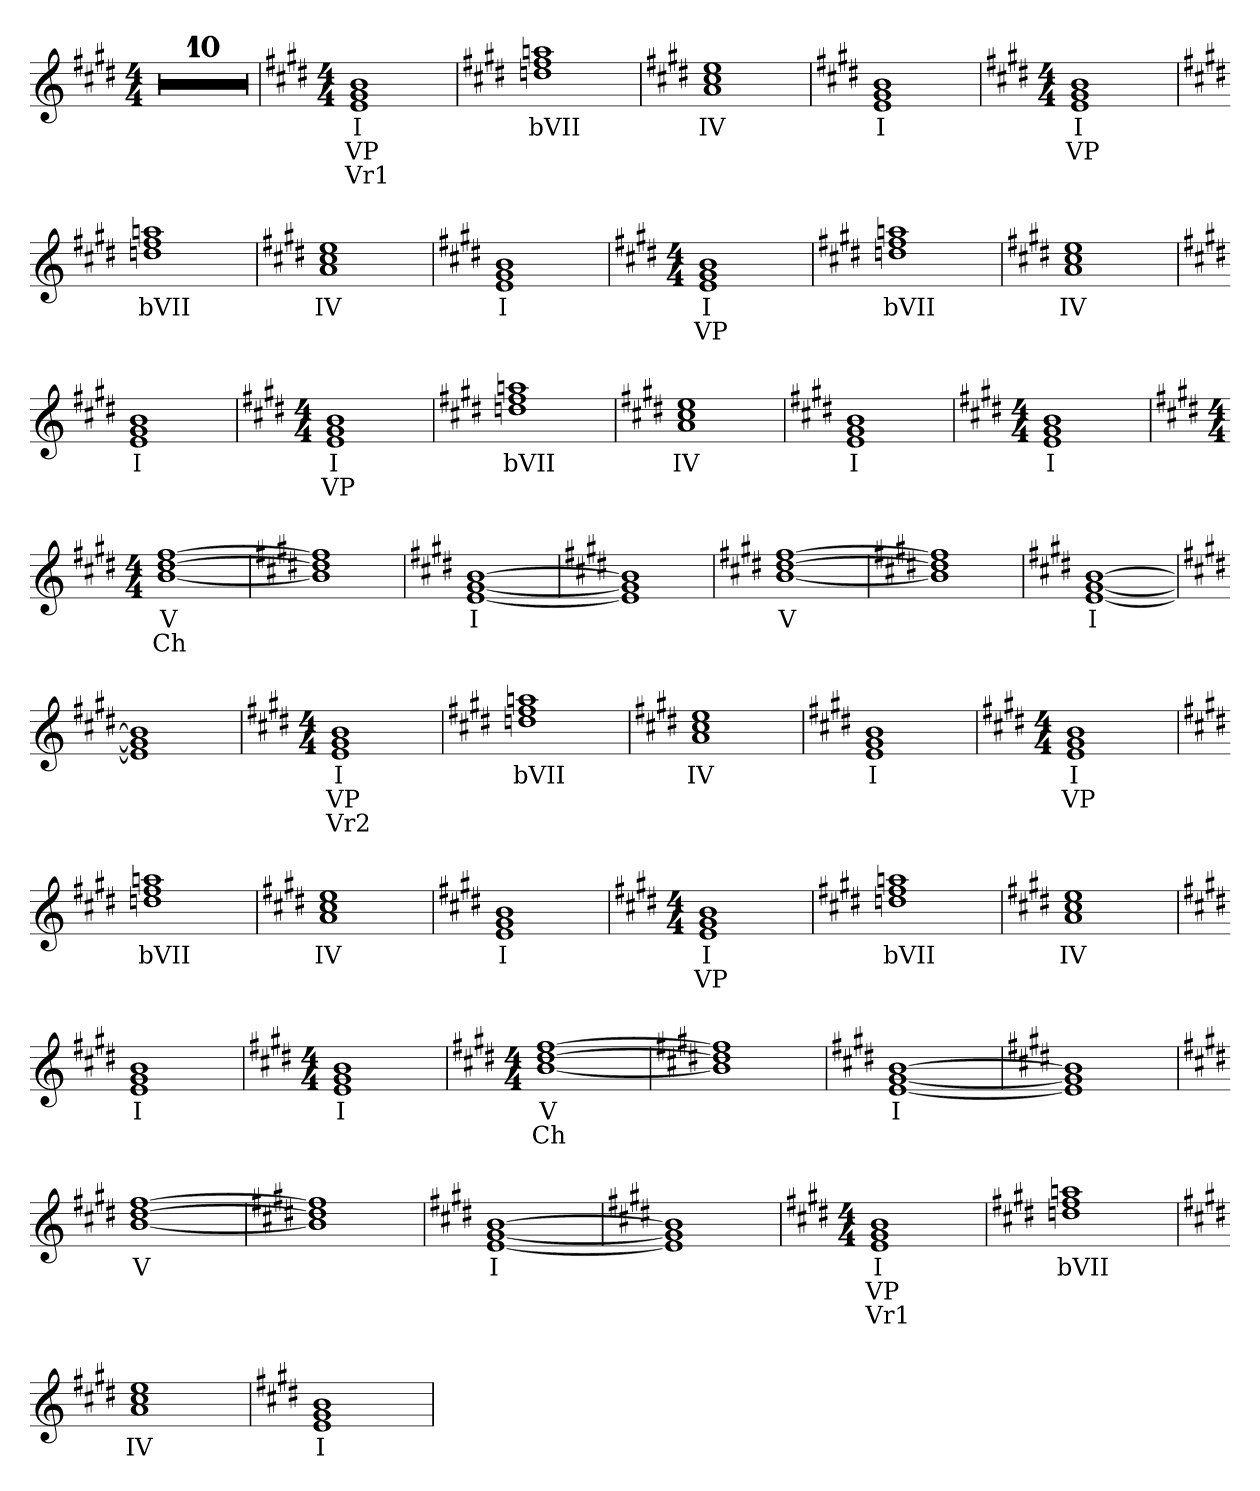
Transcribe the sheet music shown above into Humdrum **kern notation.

**kern	**text	**text	**text
*part1	*part1	*part1	*part1
*staff1	*staff1	*staff1	*staff1
*k[f#c#g#d#]	*	*	*
*E:	*	*	*
*M4/4	*	*	*
=	=	=	=
1r	.	.	.
=	=	=	=
*k[f#c#g#d#]	*	*	*
*E:	*	*	*
*M4/4	*	*	*
1r	.	.	.
=	=	=	=
*k[f#c#g#d#]	*	*	*
*E:	*	*	*
*M4/4	*	*	*
1r	.	.	.
=	=	=	=
*k[f#c#g#d#]	*	*	*
*E:	*	*	*
*M4/4	*	*	*
1r	.	.	.
=	=	=	=
*k[f#c#g#d#]	*	*	*
*E:	*	*	*
*M4/4	*	*	*
1r	.	.	.
=	=	=	=
*k[f#c#g#d#]	*	*	*
*E:	*	*	*
*M4/4	*	*	*
1r	.	.	.
=	=	=	=
*k[f#c#g#d#]	*	*	*
*E:	*	*	*
*M4/4	*	*	*
1r	.	.	.
=	=	=	=
*k[f#c#g#d#]	*	*	*
*E:	*	*	*
*M4/4	*	*	*
1r	.	.	.
=	=	=	=
*k[f#c#g#d#]	*	*	*
*E:	*	*	*
*M4/4	*	*	*
1r	.	.	.
=	=	=	=
*k[f#c#g#d#]	*	*	*
*E:	*	*	*
*M4/4	*	*	*
1r	.	.	.
=	=	=	=
*k[f#c#g#d#]	*	*	*
*E:	*	*	*
*M4/4	*	*	*
1e 1g# 1b	I	VP	Vr1
=	=	=	=
*k[f#c#g#d#]	*	*	*
*E:	*	*	*
1ddn 1ff# 1aan	bVII	.	.
=	=	=	=
*k[f#c#g#d#]	*	*	*
*E:	*	*	*
1a 1cc# 1ee	IV	.	.
=	=	=	=
*k[f#c#g#d#]	*	*	*
*E:	*	*	*
1e 1g# 1b	I	.	.
=	=	=	=
*k[f#c#g#d#]	*	*	*
*E:	*	*	*
*M4/4	*	*	*
1e 1g# 1b	I	VP	.
=	=	=	=
*k[f#c#g#d#]	*	*	*
*E:	*	*	*
1ddn 1ff# 1aan	bVII	.	.
=	=	=	=
*k[f#c#g#d#]	*	*	*
*E:	*	*	*
1a 1cc# 1ee	IV	.	.
=	=	=	=
*k[f#c#g#d#]	*	*	*
*E:	*	*	*
1e 1g# 1b	I	.	.
=	=	=	=
*k[f#c#g#d#]	*	*	*
*E:	*	*	*
*M4/4	*	*	*
1e 1g# 1b	I	VP	.
=	=	=	=
*k[f#c#g#d#]	*	*	*
*E:	*	*	*
1ddn 1ff# 1aan	bVII	.	.
=	=	=	=
*k[f#c#g#d#]	*	*	*
*E:	*	*	*
1a 1cc# 1ee	IV	.	.
=	=	=	=
*k[f#c#g#d#]	*	*	*
*E:	*	*	*
1e 1g# 1b	I	.	.
=	=	=	=
*k[f#c#g#d#]	*	*	*
*E:	*	*	*
*M4/4	*	*	*
1e 1g# 1b	I	VP	.
=	=	=	=
*k[f#c#g#d#]	*	*	*
*E:	*	*	*
1ddn 1ff# 1aan	bVII	.	.
=	=	=	=
*k[f#c#g#d#]	*	*	*
*E:	*	*	*
1a 1cc# 1ee	IV	.	.
=	=	=	=
*k[f#c#g#d#]	*	*	*
*E:	*	*	*
1e 1g# 1b	I	.	.
=	=	=	=
*k[f#c#g#d#]	*	*	*
*E:	*	*	*
*M4/4	*	*	*
1e 1g# 1b	I	.	.
=	=	=	=
*k[f#c#g#d#]	*	*	*
*E:	*	*	*
*M4/4	*	*	*
[1b [1dd# [1ff#	V	Ch	.
=	=	=	=
*k[f#c#g#d#]	*	*	*
*E:	*	*	*
1b] 1dd#] 1ff#]	.	.	.
=	=	=	=
*k[f#c#g#d#]	*	*	*
*E:	*	*	*
[1e [1g# [1b	I	.	.
=	=	=	=
*k[f#c#g#d#]	*	*	*
*E:	*	*	*
1e] 1g#] 1b]	.	.	.
=	=	=	=
*k[f#c#g#d#]	*	*	*
*E:	*	*	*
[1b [1dd# [1ff#	V	.	.
=	=	=	=
*k[f#c#g#d#]	*	*	*
*E:	*	*	*
1b] 1dd#] 1ff#]	.	.	.
=	=	=	=
*k[f#c#g#d#]	*	*	*
*E:	*	*	*
[1e [1g# [1b	I	.	.
=	=	=	=
*k[f#c#g#d#]	*	*	*
*E:	*	*	*
1e] 1g#] 1b]	.	.	.
=	=	=	=
*k[f#c#g#d#]	*	*	*
*E:	*	*	*
*M4/4	*	*	*
1e 1g# 1b	I	VP	Vr2
=	=	=	=
*k[f#c#g#d#]	*	*	*
*E:	*	*	*
1ddn 1ff# 1aan	bVII	.	.
=	=	=	=
*k[f#c#g#d#]	*	*	*
*E:	*	*	*
1a 1cc# 1ee	IV	.	.
=	=	=	=
*k[f#c#g#d#]	*	*	*
*E:	*	*	*
1e 1g# 1b	I	.	.
=	=	=	=
*k[f#c#g#d#]	*	*	*
*E:	*	*	*
*M4/4	*	*	*
1e 1g# 1b	I	VP	.
=	=	=	=
*k[f#c#g#d#]	*	*	*
*E:	*	*	*
1ddn 1ff# 1aan	bVII	.	.
=	=	=	=
*k[f#c#g#d#]	*	*	*
*E:	*	*	*
1a 1cc# 1ee	IV	.	.
=	=	=	=
*k[f#c#g#d#]	*	*	*
*E:	*	*	*
1e 1g# 1b	I	.	.
=	=	=	=
*k[f#c#g#d#]	*	*	*
*E:	*	*	*
*M4/4	*	*	*
1e 1g# 1b	I	VP	.
=	=	=	=
*k[f#c#g#d#]	*	*	*
*E:	*	*	*
1ddn 1ff# 1aan	bVII	.	.
=	=	=	=
*k[f#c#g#d#]	*	*	*
*E:	*	*	*
1a 1cc# 1ee	IV	.	.
=	=	=	=
*k[f#c#g#d#]	*	*	*
*E:	*	*	*
1e 1g# 1b	I	.	.
=	=	=	=
*k[f#c#g#d#]	*	*	*
*E:	*	*	*
*M4/4	*	*	*
1e 1g# 1b	I	.	.
=	=	=	=
*k[f#c#g#d#]	*	*	*
*E:	*	*	*
*M4/4	*	*	*
[1b [1dd# [1ff#	V	Ch	.
=	=	=	=
*k[f#c#g#d#]	*	*	*
*E:	*	*	*
1b] 1dd#] 1ff#]	.	.	.
=	=	=	=
*k[f#c#g#d#]	*	*	*
*E:	*	*	*
[1e [1g# [1b	I	.	.
=	=	=	=
*k[f#c#g#d#]	*	*	*
*E:	*	*	*
1e] 1g#] 1b]	.	.	.
=	=	=	=
*k[f#c#g#d#]	*	*	*
*E:	*	*	*
[1b [1dd# [1ff#	V	.	.
=	=	=	=
*k[f#c#g#d#]	*	*	*
*E:	*	*	*
1b] 1dd#] 1ff#]	.	.	.
=	=	=	=
*k[f#c#g#d#]	*	*	*
*E:	*	*	*
[1e [1g# [1b	I	.	.
=	=	=	=
*k[f#c#g#d#]	*	*	*
*E:	*	*	*
1e] 1g#] 1b]	.	.	.
=	=	=	=
*k[f#c#g#d#]	*	*	*
*E:	*	*	*
*M4/4	*	*	*
1e 1g# 1b	I	VP	Vr1
=	=	=	=
*k[f#c#g#d#]	*	*	*
*E:	*	*	*
1ddn 1ff# 1aan	bVII	.	.
=	=	=	=
*k[f#c#g#d#]	*	*	*
*E:	*	*	*
1a 1cc# 1ee	IV	.	.
=	=	=	=
*k[f#c#g#d#]	*	*	*
*E:	*	*	*
1e 1g# 1b	I	.	.
=	=	=	=
*-	*-	*-	*-
